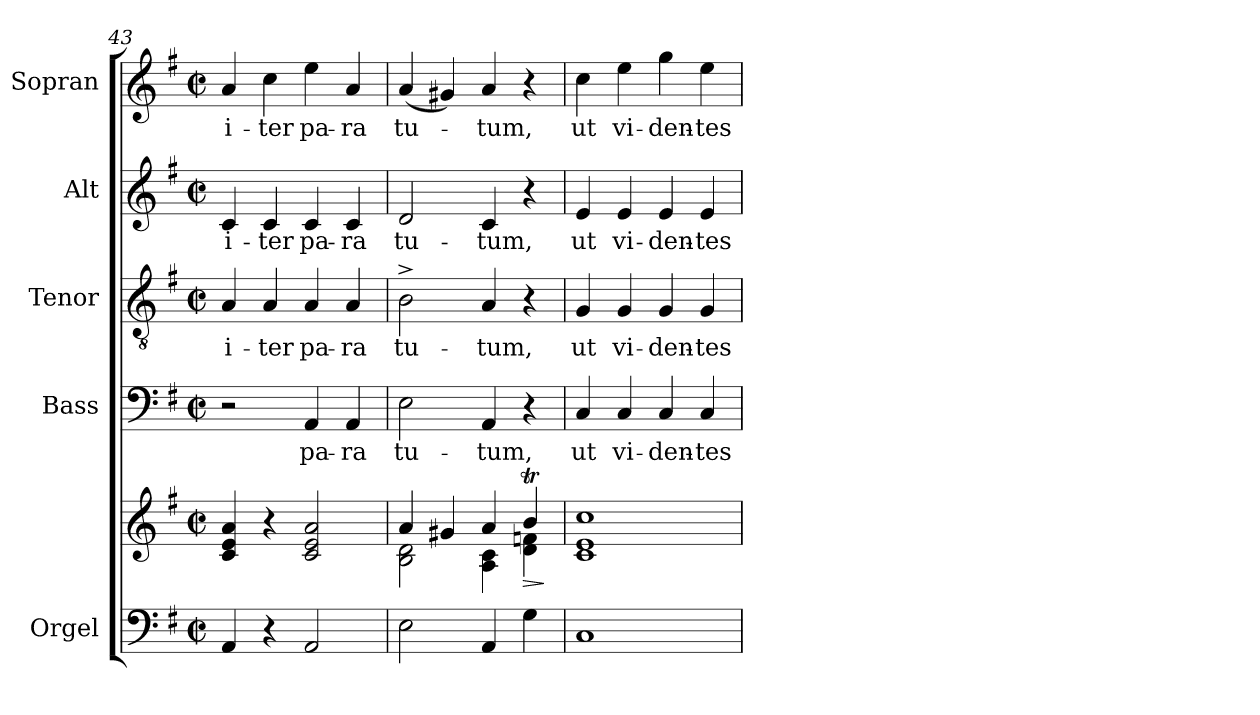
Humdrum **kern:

**kern	**kern	**dynam	**kern	**text	**kern	**text	**kern	**text	**kern	**text
*part5	*part5	*part5	*part4	*part4	*part3	*part3	*part2	*part2	*part1	*part1
*staff6	*staff5	*staff5/6	*staff4	*staff4	*staff3	*staff3	*staff2	*staff2	*staff1	*staff1
*I"Orgel	*	*	*I"Bass	*	*I"Tenor	*	*I"Alt	*	*I"Sopran	*
*I'Org.	*	*	*I'B.	*	*I'T.	*	*I'A.	*	*I'S.	*
*clefF4	*clefG2	*	*clefF4	*	*clefGv2	*	*clefG2	*	*clefG2	*
*k[f#]	*k[f#]	*	*k[f#]	*	*k[f#]	*	*k[f#]	*	*k[f#]	*
*G:	*G:	*	*G:	*	*G:	*	*G:	*	*G:	*
*M2/2	*M2/2	*	*M2/2	*	*M2/2	*	*M2/2	*	*M2/2	*
*met(c|)	*met(c|)	*	*met(c|)	*	*met(c|)	*	*met(c|)	*	*met(c|)	*
=43	=43	=43	=43	=43	=43	=43	=43	=43	=43	=43
!	!	!	!	!	!	!LO:LY:b	!	!LO:LY:b	!	!LO:LY:b
4AA/	4c/ 4e/ 4a/	.	2r	.	4A/	i-	4c/	i-	4a/	i-
!	!	!	!	!	!	!LO:LY:b	!	!LO:LY:b	!	!LO:LY:b
4r	4r	.	.	.	4A/	-ter	4c/	-ter	4cc\	-ter
!	!	!	!	!LO:LY:b	!	!LO:LY:b	!	!LO:LY:b	!	!LO:LY:b
2AA/	2c/ 2e/ 2a/	.	4AA/	pa-	4A/	pa-	4c/	pa-	4ee\	pa-
!	!	!	!	!LO:LY:b	!	!LO:LY:b	!	!LO:LY:b	!	!LO:LY:b
.	.	.	4AA/	-ra	4A/	-ra	4c/	-ra	4a/	-ra
=44	=44	=44	=44	=44	=44	=44	=44	=44	=44	=44
*	*^	*	*	*	*	*	*	*	*	*
!	!	!	!	!	!LO:LY:b	!	!LO:LY:b	!	!LO:LY:b	!	!LO:LY:b
2E\	4a/	2B\ 2d\	.	2E\	tu-	2B^>\	tu-	2d/	tu-	(<4a/	tu-
.	4g#X/	.	.	.	.	.	.	.	.	4g#X/)	.
!	!	!	!	!	!LO:LY:b	!	!LO:LY:b	!	!LO:LY:b	!	!LO:LY:b
4AA/	4a/	4A\ 4c\	.	4AA/	-tum,	4A/	-tum,	4c/	-tum,	4a/	-tum,
!	!	!	!LO:HP:b	!	!	!	!	!	!	!	!
4G\	4bt/	4d\ 4fn\	>	4r	.	4r	.	4r	.	4r	.
*	*v	*v	*	*	*	*	*	*	*	*	*
.	.	]	.	.	.	.	.	.	.	.
=45	=45	=45	=45	=45	=45	=45	=45	=45	=45	=45
*	*^	*	*	*	*	*	*	*	*	*
!	!	!	!	!	!LO:LY:b	!	!LO:LY:b	!	!LO:LY:b	!	!LO:LY:b
1C	1cc	1c 1e	.	4C/	ut	4G/	ut	4e/	ut	4cc\	ut
!	!	!	!	!	!LO:LY:b	!	!LO:LY:b	!	!LO:LY:b	!	!LO:LY:b
.	.	.	.	4C/	vi-	4G/	vi-	4e/	vi-	4ee\	vi-
!	!	!	!	!	!LO:LY:b	!	!LO:LY:b	!	!LO:LY:b	!	!LO:LY:b
.	.	.	.	4C/	-den-	4G/	-den-	4e/	-den-	4gg\	-den-
!	!	!	!	!	!LO:LY:b	!	!LO:LY:b	!	!LO:LY:b	!	!LO:LY:b
.	.	.	.	4C/	-tes	4G/	-tes	4e/	-tes	4ee\	-tes
*	*v	*v	*	*	*	*	*	*	*	*	*
=	=	=	=	=	=	=	=	=	=	=
*-	*-	*-	*-	*-	*-	*-	*-	*-	*-	*-
